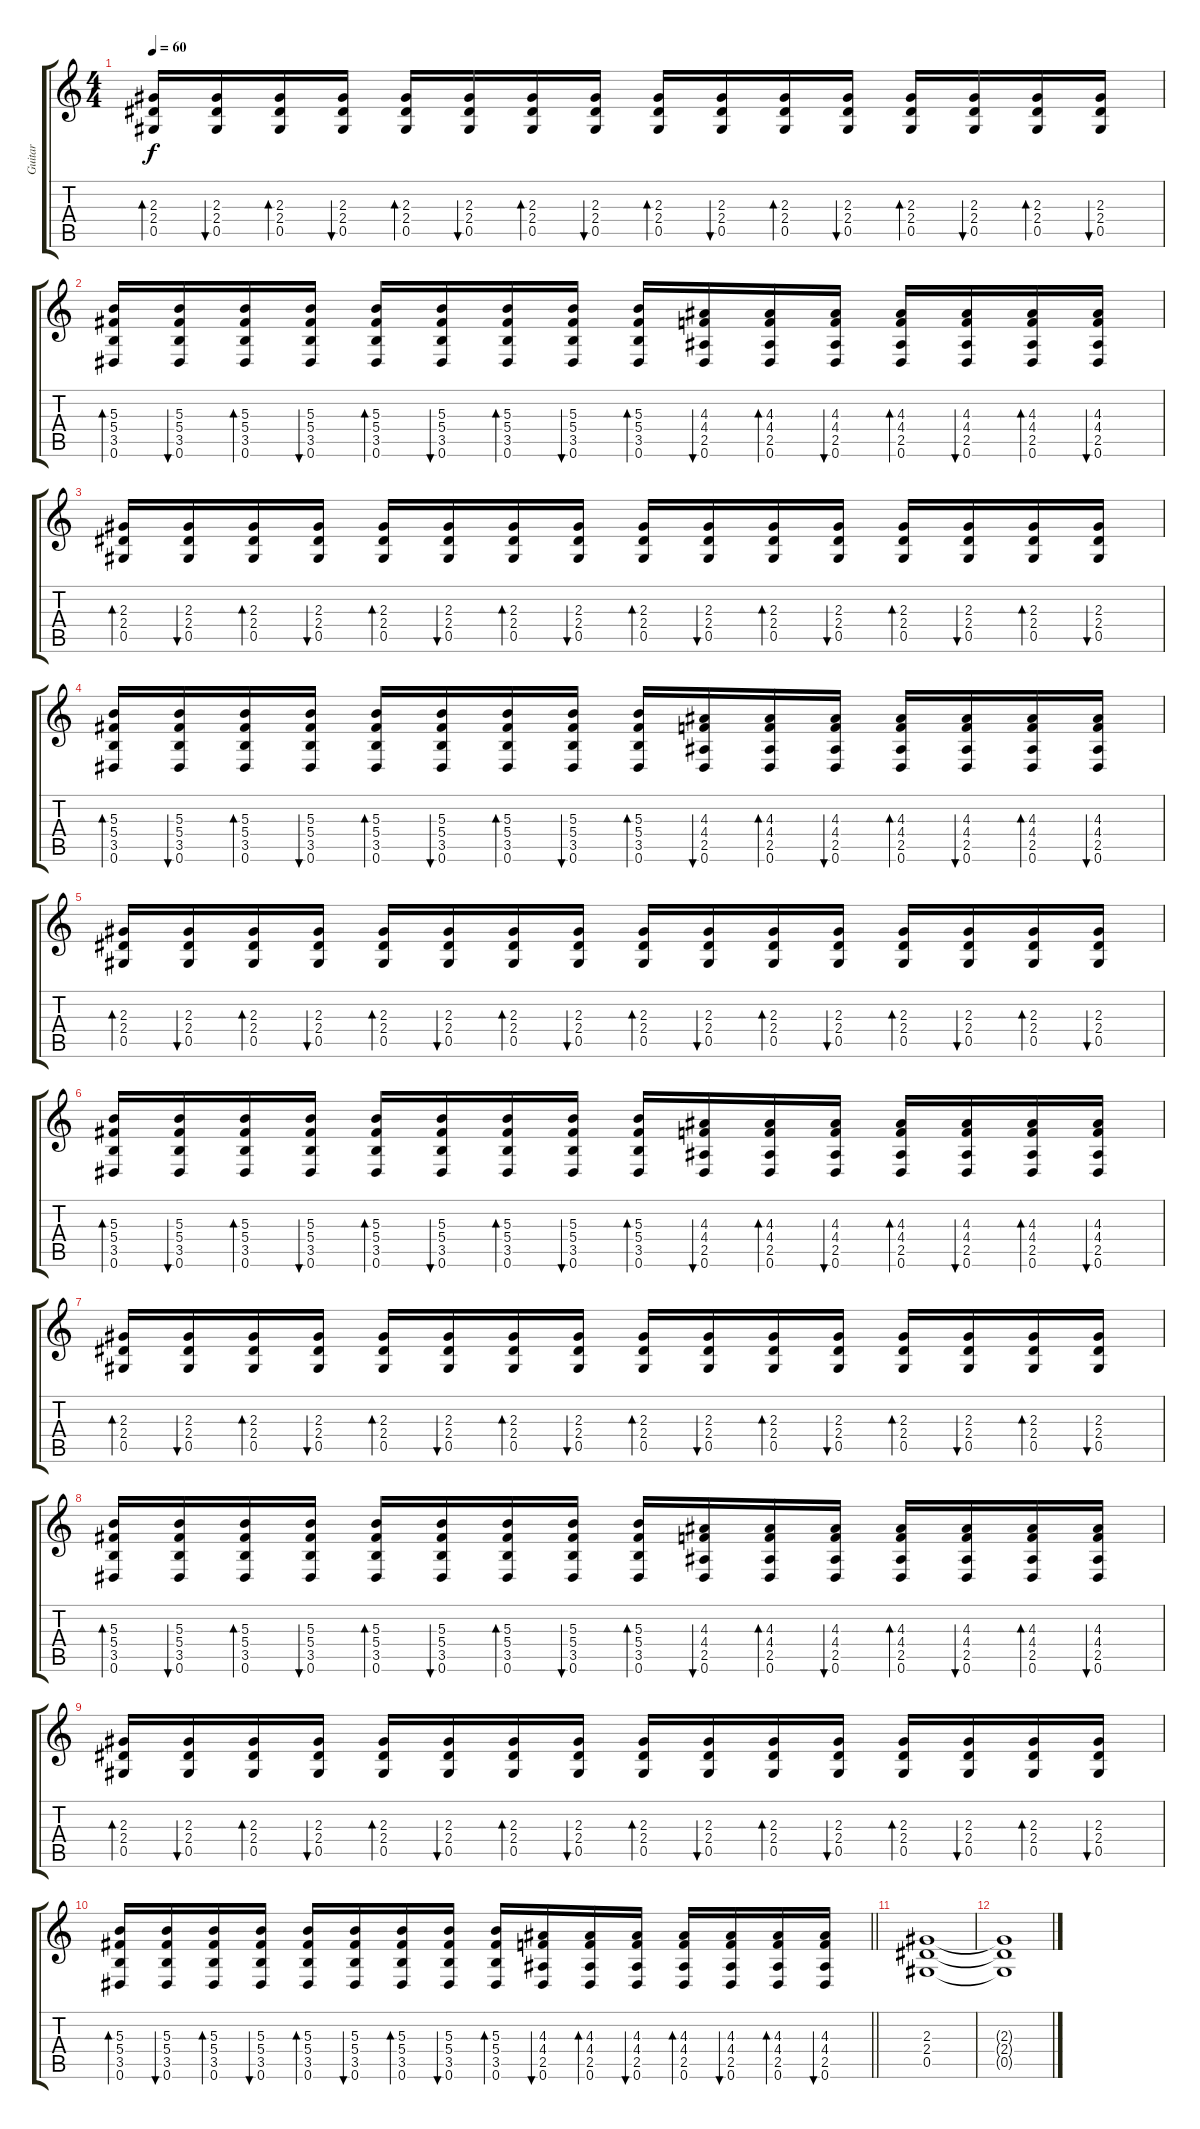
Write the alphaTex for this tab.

\track ("Guitar" "Guitar") {instrument acousticguitarsteel}
\staff {score tabs}
\tuning (Eb4 Bb3 Gb3 Db3 Ab2 Eb2) {hide}
\ts (4 4)
\tempo 60
\clef g2
\ks c
(2.3 2.4 0.5).16{bd 60 dy f} (2.3 2.4 0.5).16{bu 60} (2.3 2.4 0.5).16{bd 60} (2.3 2.4 0.5).16{bu 60} (2.3 2.4 0.5).16{bd 60} (2.3 2.4 0.5).16{bu 60} (2.3 2.4 0.5).16{bd 60} (2.3 2.4 0.5).16{bu 60} (2.3 2.4 0.5).16{bd 60} (2.3 2.4 0.5).16{bu 60} (2.3 2.4 0.5).16{bd 60} (2.3 2.4 0.5).16{bu 60} (2.3 2.4 0.5).16{bd 60} (2.3 2.4 0.5).16{bu 60} (2.3 2.4 0.5).16{bd 60} (2.3 2.4 0.5).16{bu 60} |
(5.3 5.4 3.5 0.6).16{bd 60} (5.3 5.4 3.5 0.6).16{bu 60} (5.3 5.4 3.5 0.6).16{bd 60} (5.3 5.4 3.5 0.6).16{bu 60} (5.3 5.4 3.5 0.6).16{bd 60} (5.3 5.4 3.5 0.6).16{bu 60} (5.3 5.4 3.5 0.6).16{bd 60} (5.3 5.4 3.5 0.6).16{bu 60} (5.3 5.4 3.5 0.6).16{bd 60} (4.3 4.4 2.5 0.6).16{bu 60} (4.3 4.4 2.5 0.6).16{bd 60} (4.3 4.4 2.5 0.6).16{bu 60} (4.3 4.4 2.5 0.6).16{bd 60} (4.3 4.4 2.5 0.6).16{bu 60} (4.3 4.4 2.5 0.6).16{bd 60} (4.3 4.4 2.5 0.6).16{bu 60} |
(2.3 2.4 0.5).16{bd 60} (2.3 2.4 0.5).16{bu 60} (2.3 2.4 0.5).16{bd 60} (2.3 2.4 0.5).16{bu 60} (2.3 2.4 0.5).16{bd 60} (2.3 2.4 0.5).16{bu 60} (2.3 2.4 0.5).16{bd 60} (2.3 2.4 0.5).16{bu 60} (2.3 2.4 0.5).16{bd 60} (2.3 2.4 0.5).16{bu 60} (2.3 2.4 0.5).16{bd 60} (2.3 2.4 0.5).16{bu 60} (2.3 2.4 0.5).16{bd 60} (2.3 2.4 0.5).16{bu 60} (2.3 2.4 0.5).16{bd 60} (2.3 2.4 0.5).16{bu 60} |
(5.3 5.4 3.5 0.6).16{bd 60} (5.3 5.4 3.5 0.6).16{bu 60} (5.3 5.4 3.5 0.6).16{bd 60} (5.3 5.4 3.5 0.6).16{bu 60} (5.3 5.4 3.5 0.6).16{bd 60} (5.3 5.4 3.5 0.6).16{bu 60} (5.3 5.4 3.5 0.6).16{bd 60} (5.3 5.4 3.5 0.6).16{bu 60} (5.3 5.4 3.5 0.6).16{bd 60} (4.3 4.4 2.5 0.6).16{bu 60} (4.3 4.4 2.5 0.6).16{bd 60} (4.3 4.4 2.5 0.6).16{bu 60} (4.3 4.4 2.5 0.6).16{bd 60} (4.3 4.4 2.5 0.6).16{bu 60} (4.3 4.4 2.5 0.6).16{bd 60} (4.3 4.4 2.5 0.6).16{bu 60} |
(2.3 2.4 0.5).16{bd 60} (2.3 2.4 0.5).16{bu 60} (2.3 2.4 0.5).16{bd 60} (2.3 2.4 0.5).16{bu 60} (2.3 2.4 0.5).16{bd 60} (2.3 2.4 0.5).16{bu 60} (2.3 2.4 0.5).16{bd 60} (2.3 2.4 0.5).16{bu 60} (2.3 2.4 0.5).16{bd 60} (2.3 2.4 0.5).16{bu 60} (2.3 2.4 0.5).16{bd 60} (2.3 2.4 0.5).16{bu 60} (2.3 2.4 0.5).16{bd 60} (2.3 2.4 0.5).16{bu 60} (2.3 2.4 0.5).16{bd 60} (2.3 2.4 0.5).16{bu 60} |
(5.3 5.4 3.5 0.6).16{bd 60} (5.3 5.4 3.5 0.6).16{bu 60} (5.3 5.4 3.5 0.6).16{bd 60} (5.3 5.4 3.5 0.6).16{bu 60} (5.3 5.4 3.5 0.6).16{bd 60} (5.3 5.4 3.5 0.6).16{bu 60} (5.3 5.4 3.5 0.6).16{bd 60} (5.3 5.4 3.5 0.6).16{bu 60} (5.3 5.4 3.5 0.6).16{bd 60} (4.3 4.4 2.5 0.6).16{bu 60} (4.3 4.4 2.5 0.6).16{bd 60} (4.3 4.4 2.5 0.6).16{bu 60} (4.3 4.4 2.5 0.6).16{bd 60} (4.3 4.4 2.5 0.6).16{bu 60} (4.3 4.4 2.5 0.6).16{bd 60} (4.3 4.4 2.5 0.6).16{bu 60} |
(2.3 2.4 0.5).16{bd 60} (2.3 2.4 0.5).16{bu 60} (2.3 2.4 0.5).16{bd 60} (2.3 2.4 0.5).16{bu 60} (2.3 2.4 0.5).16{bd 60} (2.3 2.4 0.5).16{bu 60} (2.3 2.4 0.5).16{bd 60} (2.3 2.4 0.5).16{bu 60} (2.3 2.4 0.5).16{bd 60} (2.3 2.4 0.5).16{bu 60} (2.3 2.4 0.5).16{bd 60} (2.3 2.4 0.5).16{bu 60} (2.3 2.4 0.5).16{bd 60} (2.3 2.4 0.5).16{bu 60} (2.3 2.4 0.5).16{bd 60} (2.3 2.4 0.5).16{bu 60} |
(5.3 5.4 3.5 0.6).16{bd 60} (5.3 5.4 3.5 0.6).16{bu 60} (5.3 5.4 3.5 0.6).16{bd 60} (5.3 5.4 3.5 0.6).16{bu 60} (5.3 5.4 3.5 0.6).16{bd 60} (5.3 5.4 3.5 0.6).16{bu 60} (5.3 5.4 3.5 0.6).16{bd 60} (5.3 5.4 3.5 0.6).16{bu 60} (5.3 5.4 3.5 0.6).16{bd 60} (4.3 4.4 2.5 0.6).16{bu 60} (4.3 4.4 2.5 0.6).16{bd 60} (4.3 4.4 2.5 0.6).16{bu 60} (4.3 4.4 2.5 0.6).16{bd 60} (4.3 4.4 2.5 0.6).16{bu 60} (4.3 4.4 2.5 0.6).16{bd 60} (4.3 4.4 2.5 0.6).16{bu 60} |
(2.3 2.4 0.5).16{bd 60} (2.3 2.4 0.5).16{bu 60} (2.3 2.4 0.5).16{bd 60} (2.3 2.4 0.5).16{bu 60} (2.3 2.4 0.5).16{bd 60} (2.3 2.4 0.5).16{bu 60} (2.3 2.4 0.5).16{bd 60} (2.3 2.4 0.5).16{bu 60} (2.3 2.4 0.5).16{bd 60} (2.3 2.4 0.5).16{bu 60} (2.3 2.4 0.5).16{bd 60} (2.3 2.4 0.5).16{bu 60} (2.3 2.4 0.5).16{bd 60} (2.3 2.4 0.5).16{bu 60} (2.3 2.4 0.5).16{bd 60} (2.3 2.4 0.5).16{bu 60} |
\barLineRight lightlight
(5.3 5.4 3.5 0.6).16{bd 60} (5.3 5.4 3.5 0.6).16{bu 60} (5.3 5.4 3.5 0.6).16{bd 60} (5.3 5.4 3.5 0.6).16{bu 60} (5.3 5.4 3.5 0.6).16{bd 60} (5.3 5.4 3.5 0.6).16{bu 60} (5.3 5.4 3.5 0.6).16{bd 60} (5.3 5.4 3.5 0.6).16{bu 60} (5.3 5.4 3.5 0.6).16{bd 60} (4.3 4.4 2.5 0.6).16{bu 60} (4.3 4.4 2.5 0.6).16{bd 60} (4.3 4.4 2.5 0.6).16{bu 60} (4.3 4.4 2.5 0.6).16{bd 60} (4.3 4.4 2.5 0.6).16{bu 60} (4.3 4.4 2.5 0.6).16{bd 60} (4.3 4.4 2.5 0.6).16{bu 60} |
\section ("" "")
(2.3 2.4 0.5).1 |
(2.3{t} 2.4{t} 0.5{t}).1
